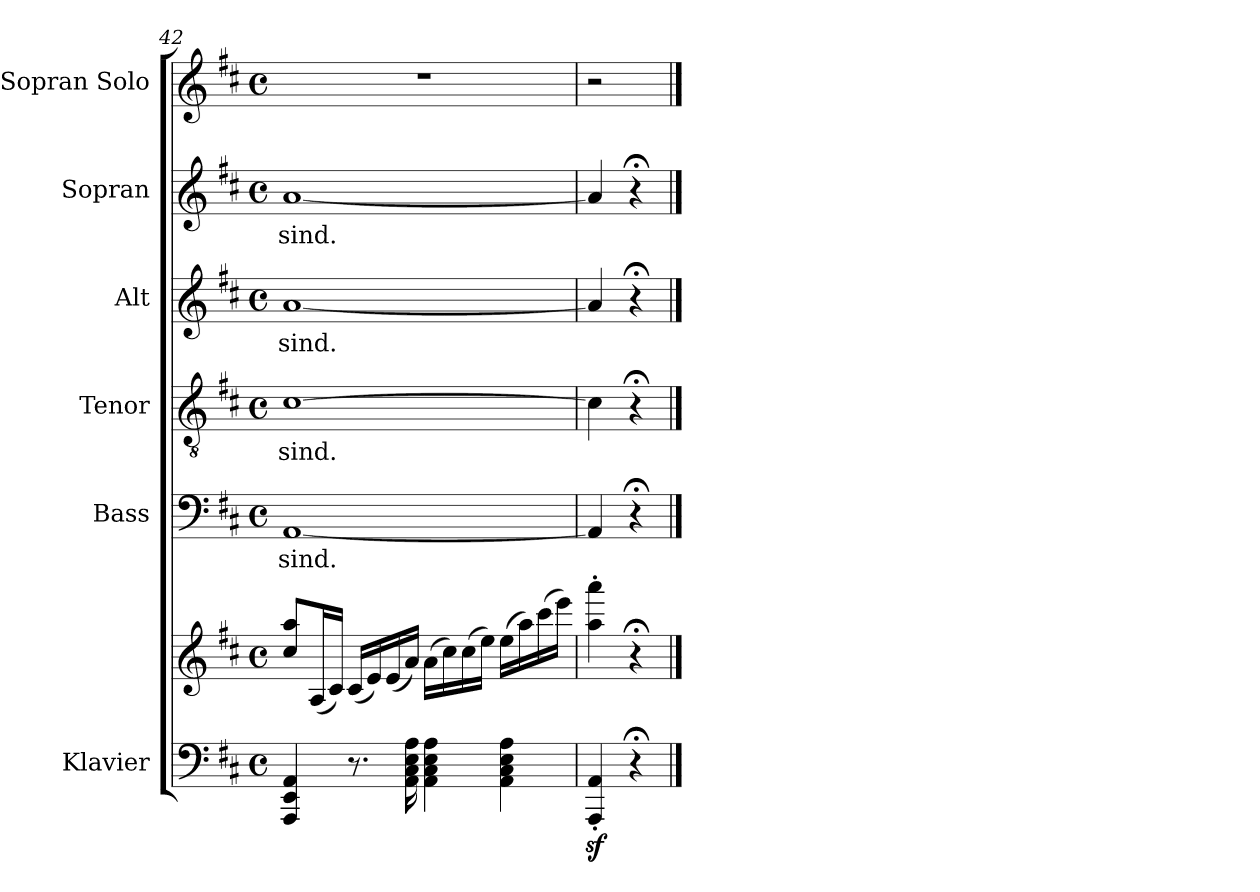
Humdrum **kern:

**kern	**kern	**kern	**text	**kern	**text	**kern	**text	**kern	**text	**kern
*part6	*part6	*part5	*part5	*part4	*part4	*part3	*part3	*part2	*part2	*part1
*staff7	*staff6	*staff5	*staff5	*staff4	*staff4	*staff3	*staff3	*staff2	*staff2	*staff1
*I"Klavier	*	*I"Bass	*	*I"Tenor	*	*I"Alt	*	*I"Sopran	*	*I"Sopran Solo
*	*	*I'B	*	*I'T	*	*I'A	*	*I'S	*	*
*clefF4	*clefG2	*clefF4	*	*clefGv2	*	*clefG2	*	*clefG2	*	*clefG2
*k[f#c#]	*k[f#c#]	*k[f#c#]	*	*k[f#c#]	*	*k[f#c#]	*	*k[f#c#]	*	*k[f#c#]
*M4/4	*M4/4	*M4/4	*	*M4/4	*	*M4/4	*	*M4/4	*	*M4/4
*met(c)	*met(c)	*met(c)	*	*met(c)	*	*met(c)	*	*met(c)	*	*met(c)
=42	=42	=42	=42	=42	=42	=42	=42	=42	=42	=42
!	!	!	!LO:LY:b	!	!LO:LY:b	!	!LO:LY:b	!	!LO:LY:b	!
4AAA/ 4EE/ 4AA/	8cc#\ 8aa\L	[1AA	sind.	[1c#	sind.	[1a	sind.	[1a	sind.	1r
.	(16A/L	.	.	.	.	.	.	.	.	.
.	16c#/JJ)	.	.	.	.	.	.	.	.	.
8.r	(16c#/LL	.	.	.	.	.	.	.	.	.
.	16e/)	.	.	.	.	.	.	.	.	.
.	(16e/	.	.	.	.	.	.	.	.	.
16AA\ 16C#\ 16E\ 16A\	16a/JJ)	.	.	.	.	.	.	.	.	.
4AA\ 4C#\ 4E\ 4A\	(16a\LL	.	.	.	.	.	.	.	.	.
.	16cc#\)	.	.	.	.	.	.	.	.	.
.	(16cc#\	.	.	.	.	.	.	.	.	.
.	16ee\JJ)	.	.	.	.	.	.	.	.	.
4AA\ 4C#\ 4E\ 4A\	(16ee\LL	.	.	.	.	.	.	.	.	.
.	16aa\)	.	.	.	.	.	.	.	.	.
.	(16ccc#\	.	.	.	.	.	.	.	.	.
.	16eee\JJ)	.	.	.	.	.	.	.	.	.
=43	=43	=43	=43	=43	=43	=43	=43	=43	=43	=43
4AAA/z>' 4AA/z>'	4aa\' 4aaa\'	4AA/]	.	4c#\]	.	4a/]	.	4a/]	.	2r
4r;<	4r;<	4r;<	.	4r;<	.	4r;<	.	4r;<	.	.
==	==	==	==	==	==	==	==	==	==	==
*-	*-	*-	*-	*-	*-	*-	*-	*-	*-	*-
